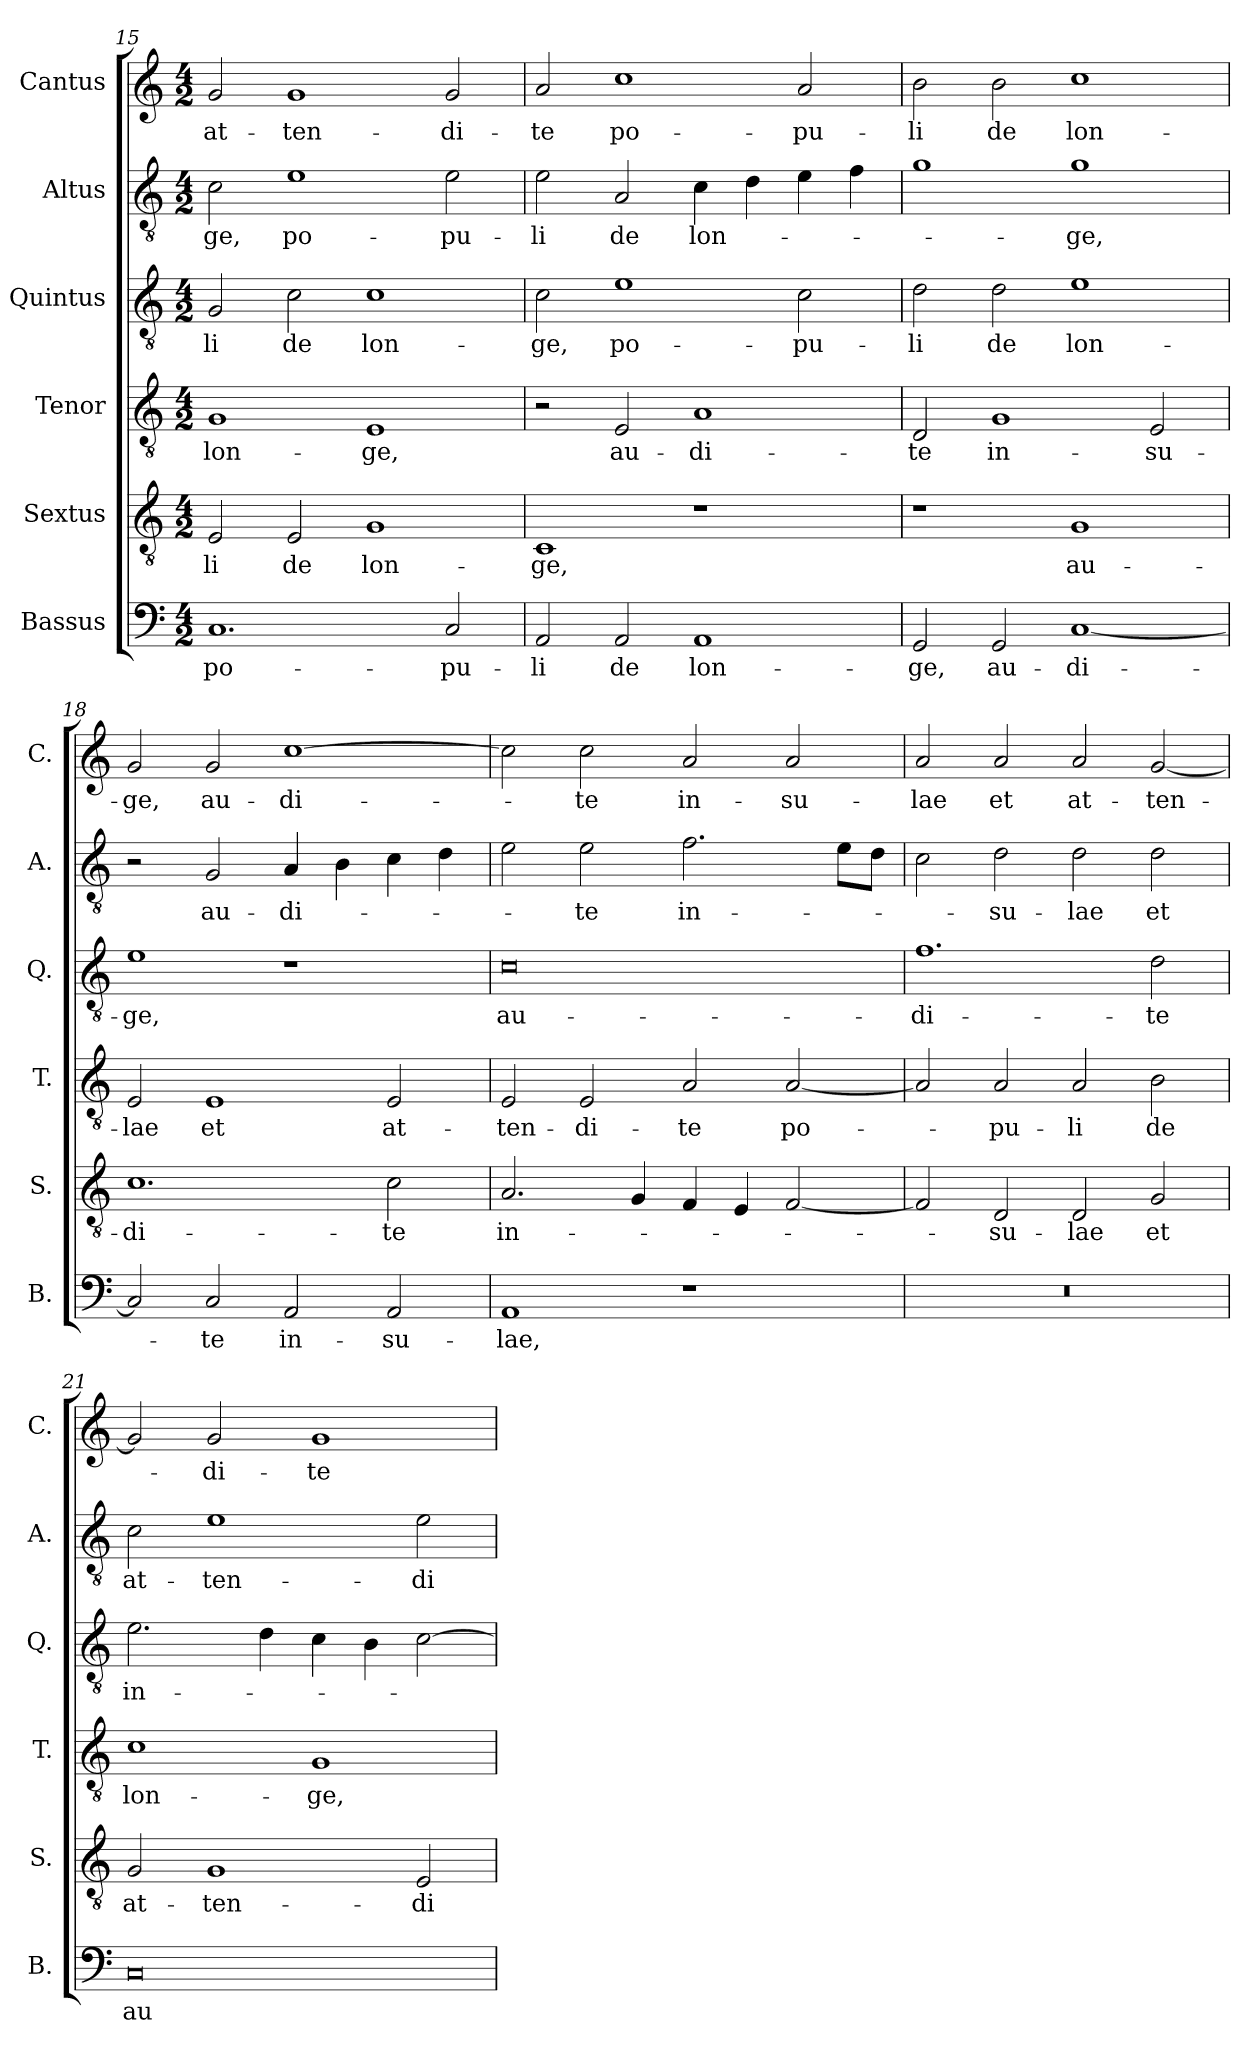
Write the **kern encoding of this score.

**kern	**text	**kern	**text	**kern	**text	**kern	**text	**kern	**text	**kern	**text
*part6	*part6	*part5	*part5	*part4	*part4	*part3	*part3	*part2	*part2	*part1	*part1
*staff6	*staff6	*staff5	*staff5	*staff4	*staff4	*staff3	*staff3	*staff2	*staff2	*staff1	*staff1
*I"Bassus	*	*I"Sextus	*	*I"Tenor	*	*I"Quintus	*	*I"Altus	*	*I"Cantus	*
*I'B.	*	*I'S.	*	*I'T.	*	*I'Q.	*	*I'A.	*	*I'C.	*
*clefF4	*	*clefGv2	*	*clefGv2	*	*clefGv2	*	*clefGv2	*	*clefG2	*
*k[]	*	*k[]	*	*k[]	*	*k[]	*	*k[]	*	*k[]	*
*M4/2	*	*M4/2	*	*M4/2	*	*M4/2	*	*M4/2	*	*M4/2	*
=15	=15	=15	=15	=15	=15	=15	=15	=15	=15	=15	=15
1.C	po-	2E/	-li	1G	lon-	2G/	-li	2c\	ge,	2g/	at-
.	.	2E/	de	.	.	2c\	de	1e	po-	1g	-ten-
.	.	1G	lon-	1E	-ge,	1c	lon-	.	.	.	.
2C/	-pu-	.	.	.	.	.	.	2e\	-pu-	2g/	-di-
=16	=16	=16	=16	=16	=16	=16	=16	=16	=16	=16	=16
2AA/	-li	1C	-ge,	2r	.	2c\	-ge,	2e\	-li	2a/	-te
2AA/	de	.	.	2E/	au-	1e	po-	2A/	de	1cc	po-
1AA	lon-	1r	.	1A	-di-	.	.	4c\	lon-	.	.
.	.	.	.	.	.	.	.	4d\	.	.	.
.	.	.	.	.	.	2c\	-pu-	4e\	.	2a/	-pu-
.	.	.	.	.	.	.	.	4f\	.	.	.
!!LO:LB:g=z
=17	=17	=17	=17	=17	=17	=17	=17	=17	=17	=17	=17
2GG/	-ge,	1r	.	2D/	-te	2d\	-li	1g	.	2b\	-li
2GG/	au-	.	.	1G	in-	2d\	de	.	.	2b\	de
[1C	-di-	1G	au-	.	.	1e	lon-	1g	-ge,	1cc	lon-
.	.	.	.	2E/	-su-	.	.	.	.	.	.
=18	=18	=18	=18	=18	=18	=18	=18	=18	=18	=18	=18
2C/]	.	1.c	-di-	2E/	-lae	1e	-ge,	2r	.	2g/	-ge,
2C/	-te	.	.	1E	et	.	.	2G/	au-	2g/	au-
2AA/	in-	.	.	.	.	1r	.	4A/	-di-	[1cc	-di-
.	.	.	.	.	.	.	.	4B\	.	.	.
2AA/	-su-	2c\	-te	2E/	at-	.	.	4c\	.	.	.
.	.	.	.	.	.	.	.	4d\	.	.	.
=19	=19	=19	=19	=19	=19	=19	=19	=19	=19	=19	=19
1AA	-lae,	2.A/	in-	2E/	-ten-	0c	au-	2e\	.	2cc\]	.
.	.	.	.	2E/	-di-	.	.	2e\	-te	2cc\	-te
.	.	4G/	.	.	.	.	.	.	.	.	.
1r	.	4F/	.	2A/	-te	.	.	2.f\	in-	2a/	in-
.	.	4E/	.	.	.	.	.	.	.	.	.
.	.	[2F/	.	[2A/	po-	.	.	.	.	2a/	-su-
.	.	.	.	.	.	.	.	8e\L	.	.	.
.	.	.	.	.	.	.	.	8d\J	.	.	.
=20	=20	=20	=20	=20	=20	=20	=20	=20	=20	=20	=20
0r	.	2F/]	.	2A/]	.	1.f	-di-	2c\	.	2a/	-lae
.	.	2D/	-su-	2A/	-pu-	.	.	2d\	-su-	2a/	et
.	.	2D/	-lae	2A/	-li	.	.	2d\	-lae	2a/	at-
.	.	2G/	et	2B\	de	2d\	-te	2d\	et	[2g/	-ten-
=21	=21	=21	=21	=21	=21	=21	=21	=21	=21	=21	=21
0C	au-	2G/	at-	1c	lon-	2.e\	in-	2c\	at-	2g/]	.
.	.	1G	-ten-	.	.	.	.	1e	-ten-	2g/	-di-
.	.	.	.	.	.	4d\	.	.	.	.	.
.	.	.	.	1G	-ge,	4c\	.	.	.	1g	-te
.	.	.	.	.	.	4B\	.	.	.	.	.
.	.	2E/	-di-	.	.	[2c\	.	2e\	-di-	.	.
=	=	=	=	=	=	=	=	=	=	=	=
*-	*-	*-	*-	*-	*-	*-	*-	*-	*-	*-	*-
